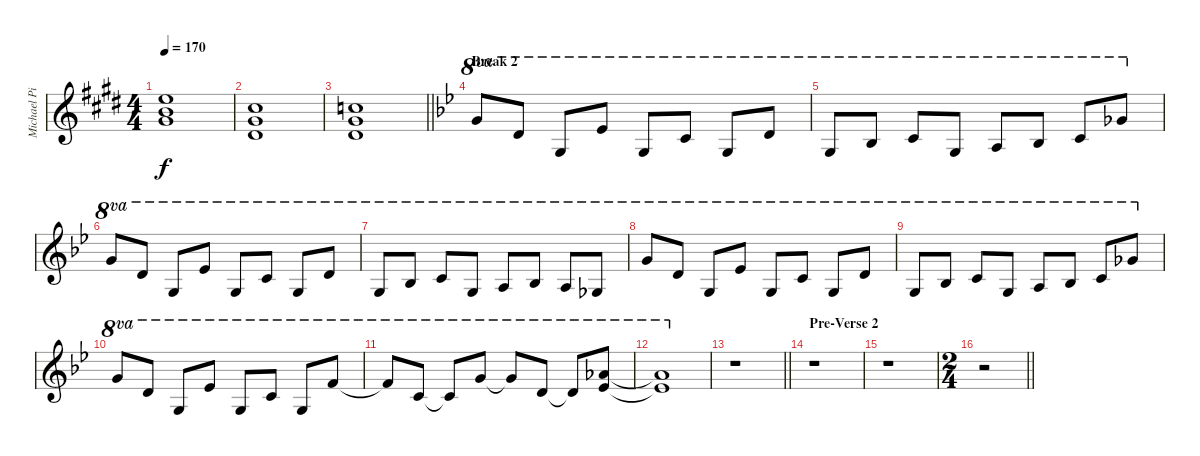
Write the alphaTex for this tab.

\track ("Michael Pinella Strings 1" "Michael Pi") {instrument stringensemble1}
\staff {score}
\tuning (D4 A3 F3 C3 G2 D2) {hide}
\ts (4 4)
\tempo 170
\clef g2
\ks c#minor
(14.1{t} 14.2{t} 15.3{t}).1{dy f} |
(11.1 11.2 10.3).1 |
\barLineRight lightlight
(10.1 11.2 10.3).1 |
\section ("" "Break 2")
\ks gminor
22.2.8{ot 8va volume 13} 21.3.8{ot 8va} 19.4.8{ot 8va} 22.3.8{ot 8va} 19.4.8{ot 8va} 19.3.8{ot 8va} 19.4.8{ot 8va} 21.3.8{ot 8va} |
19.4.8{ot 8va} 22.4.8{ot 8va} 19.3.8{ot 8va} 19.4.8{ot 8va} 21.4.8{ot 8va} 22.4.8{ot 8va} 19.3.8{ot 8va} 21.2.8{ot 8va} |
22.2.8{ot 8va} 21.3.8{ot 8va} 19.4.8{ot 8va} 22.3.8{ot 8va} 19.4.8{ot 8va} 19.3.8{ot 8va} 19.4.8{ot 8va} 21.3.8{ot 8va} |
19.4.8{ot 8va} 22.4.8{ot 8va} 19.3.8{ot 8va} 19.4.8{ot 8va} 21.4.8{ot 8va} 22.4.8{ot 8va} 21.4.8{ot 8va} 18.4.8{ot 8va} |
22.2.8{ot 8va} 21.3.8{ot 8va} 19.4.8{ot 8va} 22.3.8{ot 8va} 19.4.8{ot 8va} 19.3.8{ot 8va} 19.4.8{ot 8va} 21.3.8{ot 8va} |
19.4.8{ot 8va} 22.4.8{ot 8va} 19.3.8{ot 8va} 19.4.8{ot 8va} 21.4.8{ot 8va} 22.4.8{ot 8va} 19.3.8{ot 8va} 21.2.8{ot 8va} |
22.2.8{ot 8va} 21.3.8{ot 8va} 19.4.8{ot 8va} 22.3.8{ot 8va} 19.4.8{ot 8va} 19.3.8{ot 8va} 19.4.8{ot 8va} 20.2.8{ot 8va} |
20.2{t}.8{ot 8va} 19.3.8{ot 8va} 19.3{t}.8{ot 8va} 22.2.8{ot 8va} 22.2{t}.8{ot 8va} 21.3.8{ot 8va} 21.3{t}.8{ot 8va} (23.2 22.3).8{ot 8va} |
(23.2{t} 22.3{t}).1{ot 8va volume 0} |
\barLineRight lightlight
r.1 |
\section ("" "Pre-Verse 2")
r.1 |
r.1 |
\ts (2 4)
\barLineRight lightlight
r.2
